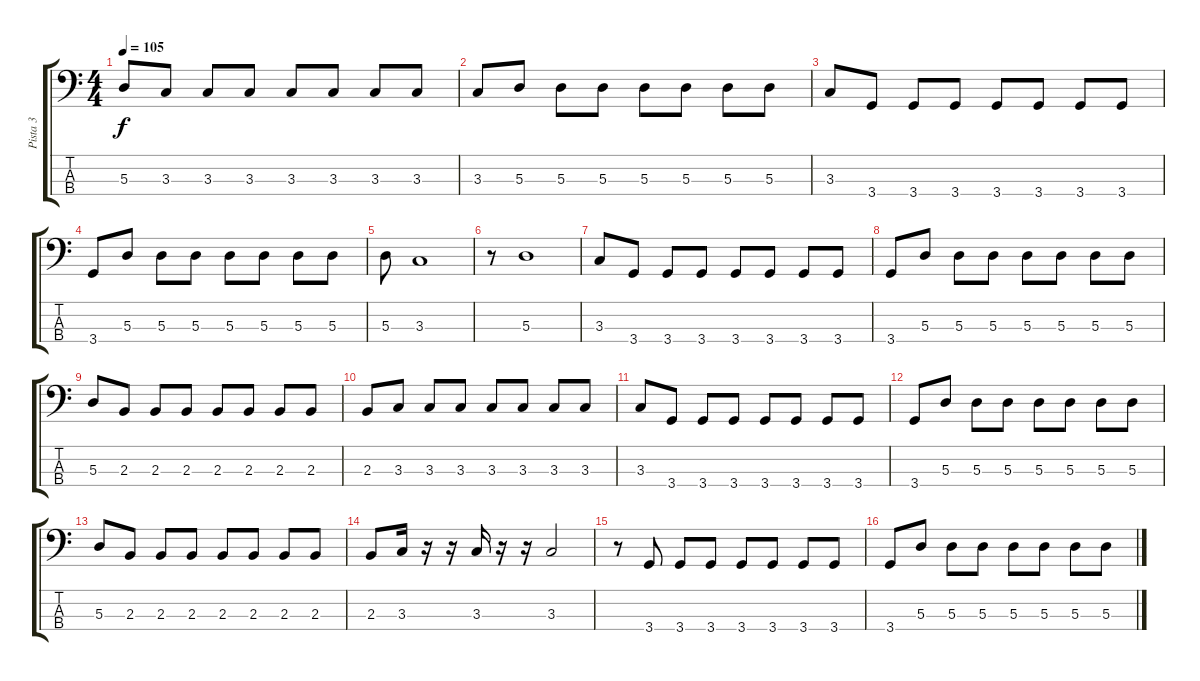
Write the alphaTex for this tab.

\track ("Pista 3" "Pista 3") {instrument electricbasspick}
\staff {score tabs}
\tuning (G2 D2 A1 E1) {hide}
\ts (4 4)
\tempo 105
\clef f4
\ks c
5.3.8{dy f} 3.3.8 3.3.8 3.3.8 3.3.8 3.3.8 3.3.8 3.3.8 |
3.3.8 5.3.8 5.3.8 5.3.8 5.3.8 5.3.8 5.3.8 5.3.8 |
3.3.8 3.4.8 3.4.8 3.4.8 3.4.8 3.4.8 3.4.8 3.4.8 |
3.4.8 5.3.8 5.3.8 5.3.8 5.3.8 5.3.8 5.3.8 5.3.8 |
5.3.8 3.3.1 |
r.8 5.3.1 |
3.3.8 3.4.8 3.4.8 3.4.8 3.4.8 3.4.8 3.4.8 3.4.8 |
3.4.8 5.3.8 5.3.8 5.3.8 5.3.8 5.3.8 5.3.8 5.3.8 |
5.3.8 2.3.8 2.3.8 2.3.8 2.3.8 2.3.8 2.3.8 2.3.8 |
2.3.8 3.3.8 3.3.8 3.3.8 3.3.8 3.3.8 3.3.8 3.3.8 |
3.3.8 3.4.8 3.4.8 3.4.8 3.4.8 3.4.8 3.4.8 3.4.8 |
3.4.8 5.3.8 5.3.8 5.3.8 5.3.8 5.3.8 5.3.8 5.3.8 |
5.3.8 2.3.8 2.3.8 2.3.8 2.3.8 2.3.8 2.3.8 2.3.8 |
2.3.8 3.3.16 r.16 r.16 3.3.16 r.16 r.16 3.3.2 |
r.8 3.4.8 3.4.8 3.4.8 3.4.8 3.4.8 3.4.8 3.4.8 |
3.4.8 5.3.8 5.3.8 5.3.8 5.3.8 5.3.8 5.3.8 5.3.8
